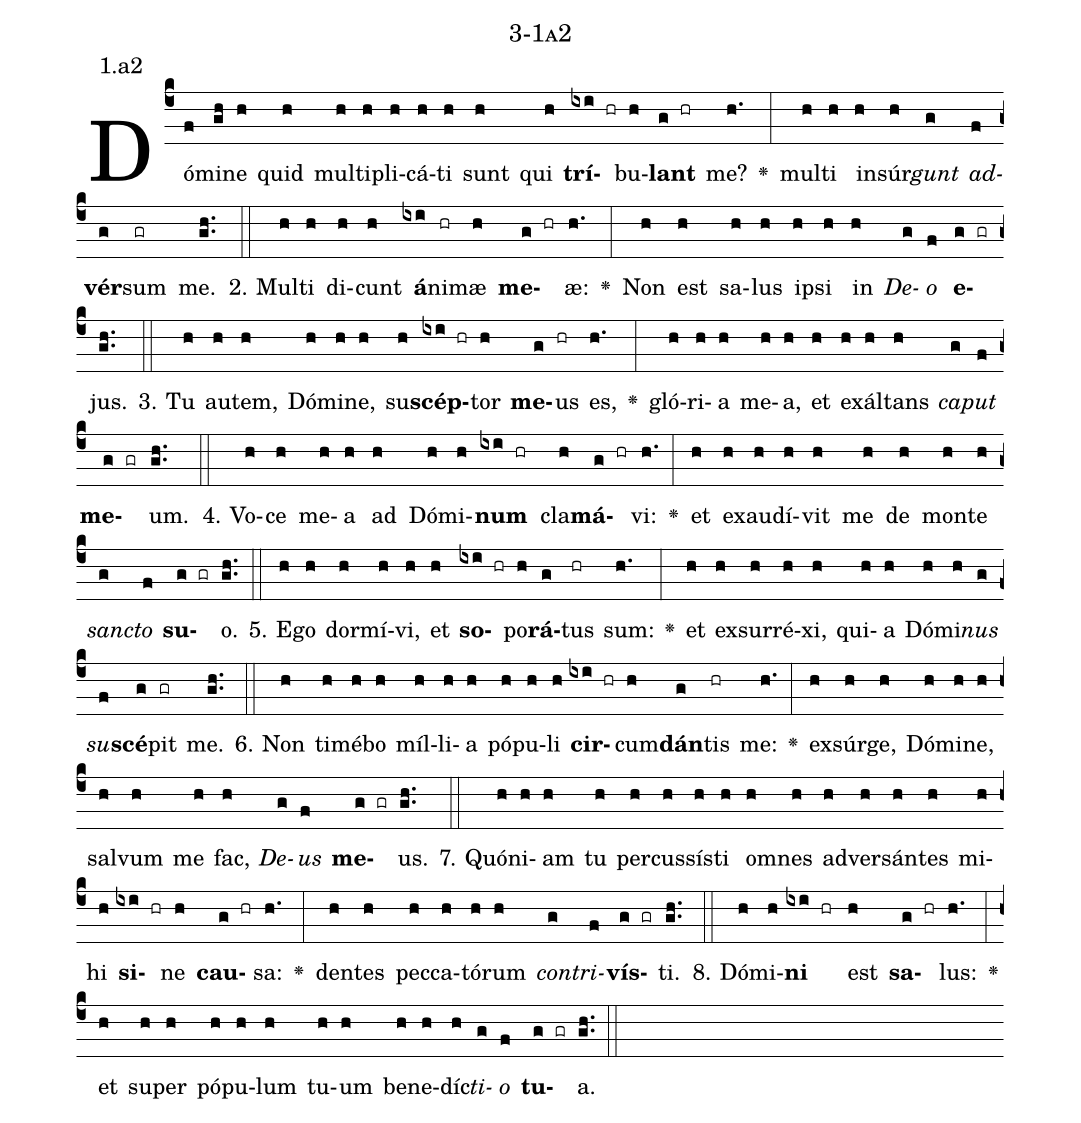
name: 3-1a2;
annotation: 1.a2;
%%
(c4)Dó(f)mi(gh)ne(h) quid(h) mul(h)ti(h)pli(h)cá(h)ti(h) sunt(h) qui(h) <b>trí</b>(ixi hr)bu(h)<b>lant</b>(g hr) me?(h.) <v>\greheightstar</v>(:) mul(h)ti(h) in(h)súr(h)<i>gunt</i>(g) <i>ad</i>(f)<b>vér</b>(g)sum(gr) me.(gh..) (::)
2. Mul(h)ti(h) di(h)cunt(h) <b>á</b>(ixi)ni(hr)mæ(h) <b>me</b>(g hr)æ:(h.) <v>\greheightstar</v>(:) Non(h) est(h) sa(h)lus(h) ip(h)si(h) in(h) <i>De</i>(g)<i>o</i>(f) <b>e</b>(g gr)jus.(gh..) (::)
3. Tu(h) au(h)tem,(h) Dó(h)mi(h)ne,(h) su(h)<b>scép</b>(ixi hr)tor(h) <b>me</b>(g)us(hr) es,(h.) <v>\greheightstar</v>(:) gló(h)ri(h)a(h) me(h)a,(h) et(h) ex(h)ál(h)tans(h) <i>ca</i>(g)<i>put</i>(f) <b>me</b>(g gr)um.(gh..) (::)
4. Vo(h)ce(h) me(h)a(h) ad(h) Dó(h)mi(h)<b>num</b>(ixi hr) cla(h)<b>má</b>(g hr)vi:(h.) <v>\greheightstar</v>(:) et(h) ex(h)au(h)dí(h)vit(h) me(h) de(h) mon(h)te(h) <i>sanc</i>(g)<i>to</i>(f) <b>su</b>(g gr)o.(gh..) (::)
5. E(h)go(h) dor(h)mí(h)vi,(h) et(h) <b>so</b>(ixi hr)po(h)<b>rá</b>(g)tus(hr) sum:(h.) <v>\greheightstar</v>(:) et(h) ex(h)sur(h)ré(h)xi,(h) qui(h)a(h) Dó(h)mi(h)<i>nus</i>(g) <i>su</i>(f)<b>scé</b>(g)pit(gr) me.(gh..) (::)
6. Non(h) ti(h)mé(h)bo(h) míl(h)li(h)a(h) pó(h)pu(h)li(h) <b>cir</b>(ixi hr)cum(h)<b>dán</b>(g)tis(hr) me:(h.) <v>\greheightstar</v>(:) ex(h)súr(h)ge,(h) Dó(h)mi(h)ne,(h) sal(h)vum(h) me(h) fac,(h) <i>De</i>(g)<i>us</i>(f) <b>me</b>(g gr)us.(gh..) (::)
7. Quón(h)i(h)am(h) tu(h) per(h)cus(h)sís(h)ti(h) om(h)nes(h) ad(h)ver(h)sán(h)tes(h) mi(h)hi(h) <b>si</b>(ixi hr)ne(h) <b>cau</b>(g hr)sa:(h.) <v>\greheightstar</v>(:) den(h)tes(h) pec(h)ca(h)tó(h)rum(h) <i>con</i>(g)<i>tri</i>(f)<b>vís</b>(g gr)ti.(gh..) (::)
8. Dó(h)mi(h)<b>ni</b>(ixi hr) est(h) <b>sa</b>(g hr)lus:(h.) <v>\greheightstar</v>(:) et(h) su(h)per(h) pó(h)pu(h)lum(h) tu(h)um(h) be(h)ne(h)díc(h)<i>ti</i>(g)<i>o</i>(f) <b>tu</b>(g gr)a.(gh..) (::)
